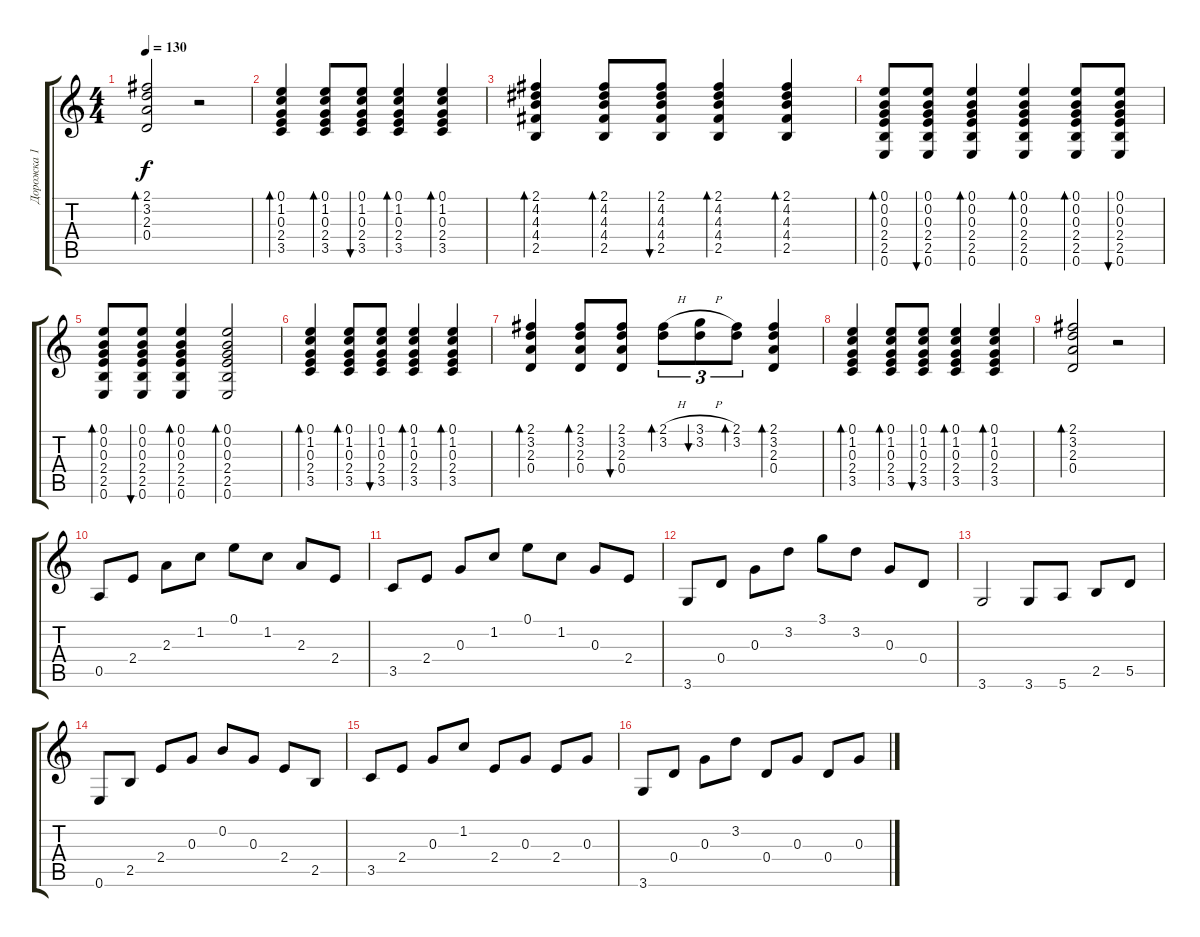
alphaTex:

\track ("Дорожка 1" "Дорожка 1") {instrument acousticguitarsteel}
\staff {score tabs}
\tuning (E4 B3 G3 D3 A2 E2) {hide}
\ts (4 4)
\tempo 130
\clef g2
\ks c
(2.1 3.2 2.3 0.4).2{bd 120 dy f} r.2 |
(0.1 1.2 0.3 2.4 3.5).4{bd 120} (0.1 1.2 0.3 2.4 3.5).8{bd 120} (0.1 1.2 0.3 2.4 3.5).8{bu 120} (0.1 1.2 0.3 2.4 3.5).4{bd 120} (0.1 1.2 0.3 2.4 3.5).4{bd 120} |
(2.1 4.2 4.3 4.4 2.5).4{bd 120} (2.1 4.2 4.3 4.4 2.5).8{bd 120} (2.1 4.2 4.3 4.4 2.5).8{bu 120} (2.1 4.2 4.3 4.4 2.5).4{bd 120} (2.1 4.2 4.3 4.4 2.5).4{bd 120} |
(0.1 0.2 0.3 2.4 2.5 0.6).8{bd 120} (0.1 0.2 0.3 2.4 2.5 0.6).8{bu 120} (0.1 0.2 0.3 2.4 2.5 0.6).4{bd 120} (0.1 0.2 0.3 2.4 2.5 0.6).4{bd 120} (0.1 0.2 0.3 2.4 2.5 0.6).8{bd 120} (0.1 0.2 0.3 2.4 2.5 0.6).8{bu 120} |
(0.1 0.2 0.3 2.4 2.5 0.6).8{bd 120} (0.1 0.2 0.3 2.4 2.5 0.6).8{bu 120} (0.1 0.2 0.3 2.4 2.5 0.6).4{bd 120} (0.1 0.2 0.3 2.4 2.5 0.6).2{bd 120} |
(0.1 1.2 0.3 2.4 3.5).4{bd 120} (0.1 1.2 0.3 2.4 3.5).8{bd 120} (0.1 1.2 0.3 2.4 3.5).8{bu 120} (0.1 1.2 0.3 2.4 3.5).4{bd 120} (0.1 1.2 0.3 2.4 3.5).4{bd 120} |
(2.1 3.2 2.3 0.4).4{bd 120} (2.1 3.2 2.3 0.4).8{bd 120} (2.1 3.2 2.3 0.4).8{bu 120} (2.1{h} 3.2).8{tu (3 2) bd 120} (3.1{h} 3.2).8{tu (3 2) bu 120} (2.1 3.2).8{tu (3 2) bd 120} (2.1 3.2 2.3 0.4).4{bd 120} |
(0.1 1.2 0.3 2.4 3.5).4{bd 120} (0.1 1.2 0.3 2.4 3.5).8{bd 120} (0.1 1.2 0.3 2.4 3.5).8{bu 120} (0.1 1.2 0.3 2.4 3.5).4{bd 120} (0.1 1.2 0.3 2.4 3.5).4{bd 120} |
(2.1 3.2 2.3 0.4).2{bd 240} r.2 |
0.5.8 2.4.8 2.3.8 1.2.8 0.1.8 1.2.8 2.3.8 2.4.8 |
3.5.8 2.4.8 0.3.8 1.2.8 0.1.8 1.2.8 0.3.8 2.4.8 |
3.6.8 0.4.8 0.3.8 3.2.8 3.1.8 3.2.8 0.3.8 0.4.8 |
3.6.2 3.6.8 5.6.8 2.5.8 5.5.8 |
0.6.8 2.5.8 2.4.8 0.3.8 0.2.8 0.3.8 2.4.8 2.5.8 |
3.5.8 2.4.8 0.3.8 1.2.8 2.4.8 0.3.8 2.4.8 0.3.8 |
3.6.8 0.4.8 0.3.8 3.2.8 0.4.8 0.3.8 0.4.8 0.3.8
